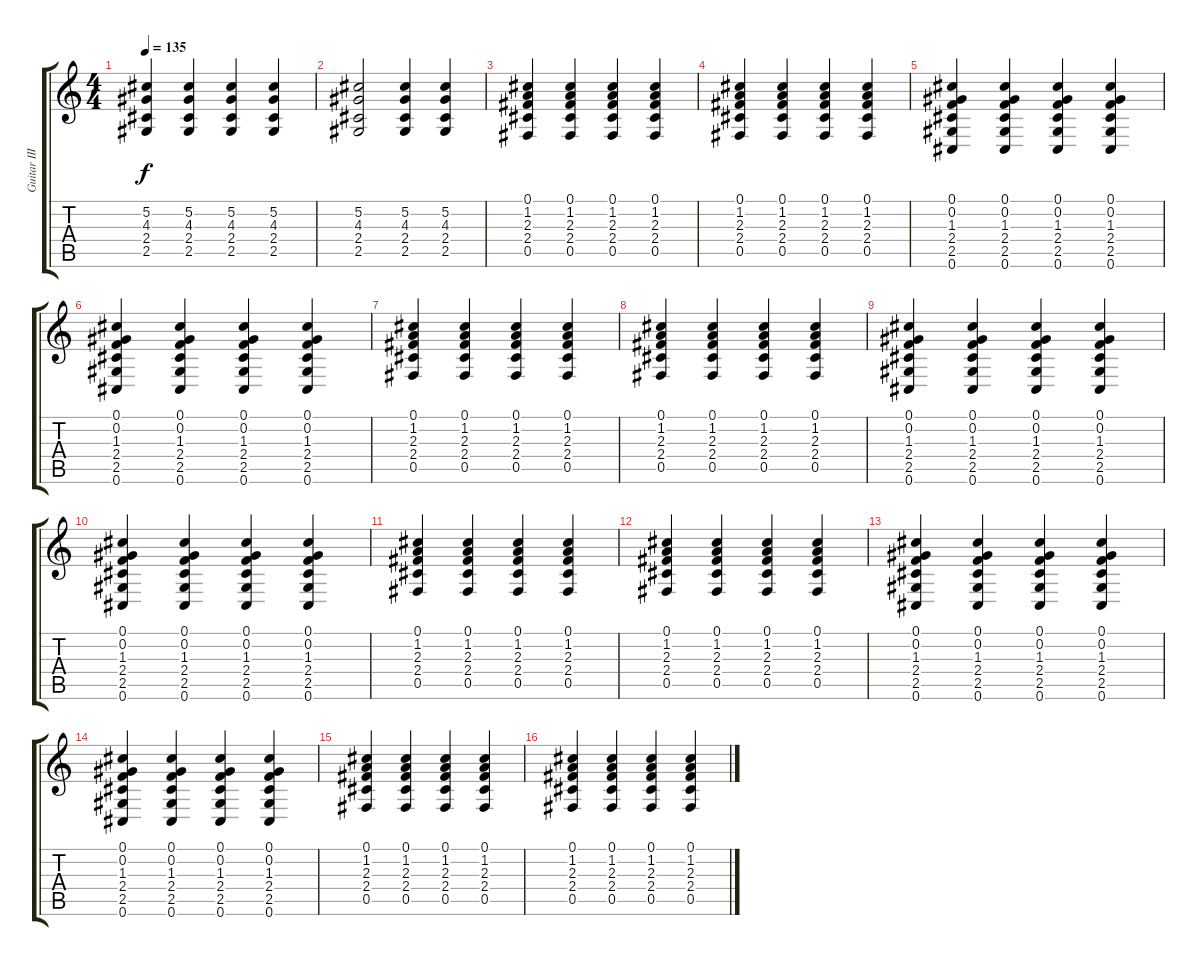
\track ("Guitar III ( Rhythm )" "Guitar III") {instrument distortionguitar}
\staff {score tabs}
\tuning (Db4 Ab3 E3 B2 Gb2 Db2) {hide}
\ts (4 4)
\tempo 135
\clef g2
\ks c
(5.2 4.3 2.4 2.5).4{dy f} (5.2 4.3 2.4 2.5).4 (5.2 4.3 2.4 2.5).4 (5.2 4.3 2.4 2.5).4 |
(5.2 4.3 2.4 2.5).2 (5.2 4.3 2.4 2.5).4 (5.2 4.3 2.4 2.5).4 |
(0.1 1.2 2.3 2.4 0.5).4 (0.1 1.2 2.3 2.4 0.5).4 (0.1 1.2 2.3 2.4 0.5).4 (0.1 1.2 2.3 2.4 0.5).4 |
(0.1 1.2 2.3 2.4 0.5).4 (0.1 1.2 2.3 2.4 0.5).4 (0.1 1.2 2.3 2.4 0.5).4 (0.1 1.2 2.3 2.4 0.5).4 |
(0.1 0.2 1.3 2.4 2.5 0.6).4 (0.1 0.2 1.3 2.4 2.5 0.6).4 (0.1 0.2 1.3 2.4 2.5 0.6).4 (0.1 0.2 1.3 2.4 2.5 0.6).4 |
(0.1 0.2 1.3 2.4 2.5 0.6).4 (0.1 0.2 1.3 2.4 2.5 0.6).4 (0.1 0.2 1.3 2.4 2.5 0.6).4 (0.1 0.2 1.3 2.4 2.5 0.6).4 |
(0.1 1.2 2.3 2.4 0.5).4 (0.1 1.2 2.3 2.4 0.5).4 (0.1 1.2 2.3 2.4 0.5).4 (0.1 1.2 2.3 2.4 0.5).4 |
(0.1 1.2 2.3 2.4 0.5).4 (0.1 1.2 2.3 2.4 0.5).4 (0.1 1.2 2.3 2.4 0.5).4 (0.1 1.2 2.3 2.4 0.5).4 |
(0.1 0.2 1.3 2.4 2.5 0.6).4 (0.1 0.2 1.3 2.4 2.5 0.6).4 (0.1 0.2 1.3 2.4 2.5 0.6).4 (0.1 0.2 1.3 2.4 2.5 0.6).4 |
(0.1 0.2 1.3 2.4 2.5 0.6).4 (0.1 0.2 1.3 2.4 2.5 0.6).4 (0.1 0.2 1.3 2.4 2.5 0.6).4 (0.1 0.2 1.3 2.4 2.5 0.6).4 |
(0.1 1.2 2.3 2.4 0.5).4 (0.1 1.2 2.3 2.4 0.5).4 (0.1 1.2 2.3 2.4 0.5).4 (0.1 1.2 2.3 2.4 0.5).4 |
(0.1 1.2 2.3 2.4 0.5).4 (0.1 1.2 2.3 2.4 0.5).4 (0.1 1.2 2.3 2.4 0.5).4 (0.1 1.2 2.3 2.4 0.5).4 |
(0.1 0.2 1.3 2.4 2.5 0.6).4 (0.1 0.2 1.3 2.4 2.5 0.6).4 (0.1 0.2 1.3 2.4 2.5 0.6).4 (0.1 0.2 1.3 2.4 2.5 0.6).4 |
(0.1 0.2 1.3 2.4 2.5 0.6).4 (0.1 0.2 1.3 2.4 2.5 0.6).4 (0.1 0.2 1.3 2.4 2.5 0.6).4 (0.1 0.2 1.3 2.4 2.5 0.6).4 |
(0.1 1.2 2.3 2.4 0.5).4 (0.1 1.2 2.3 2.4 0.5).4 (0.1 1.2 2.3 2.4 0.5).4 (0.1 1.2 2.3 2.4 0.5).4 |
(0.1 1.2 2.3 2.4 0.5).4 (0.1 1.2 2.3 2.4 0.5).4 (0.1 1.2 2.3 2.4 0.5).4 (0.1 1.2 2.3 2.4 0.5).4
